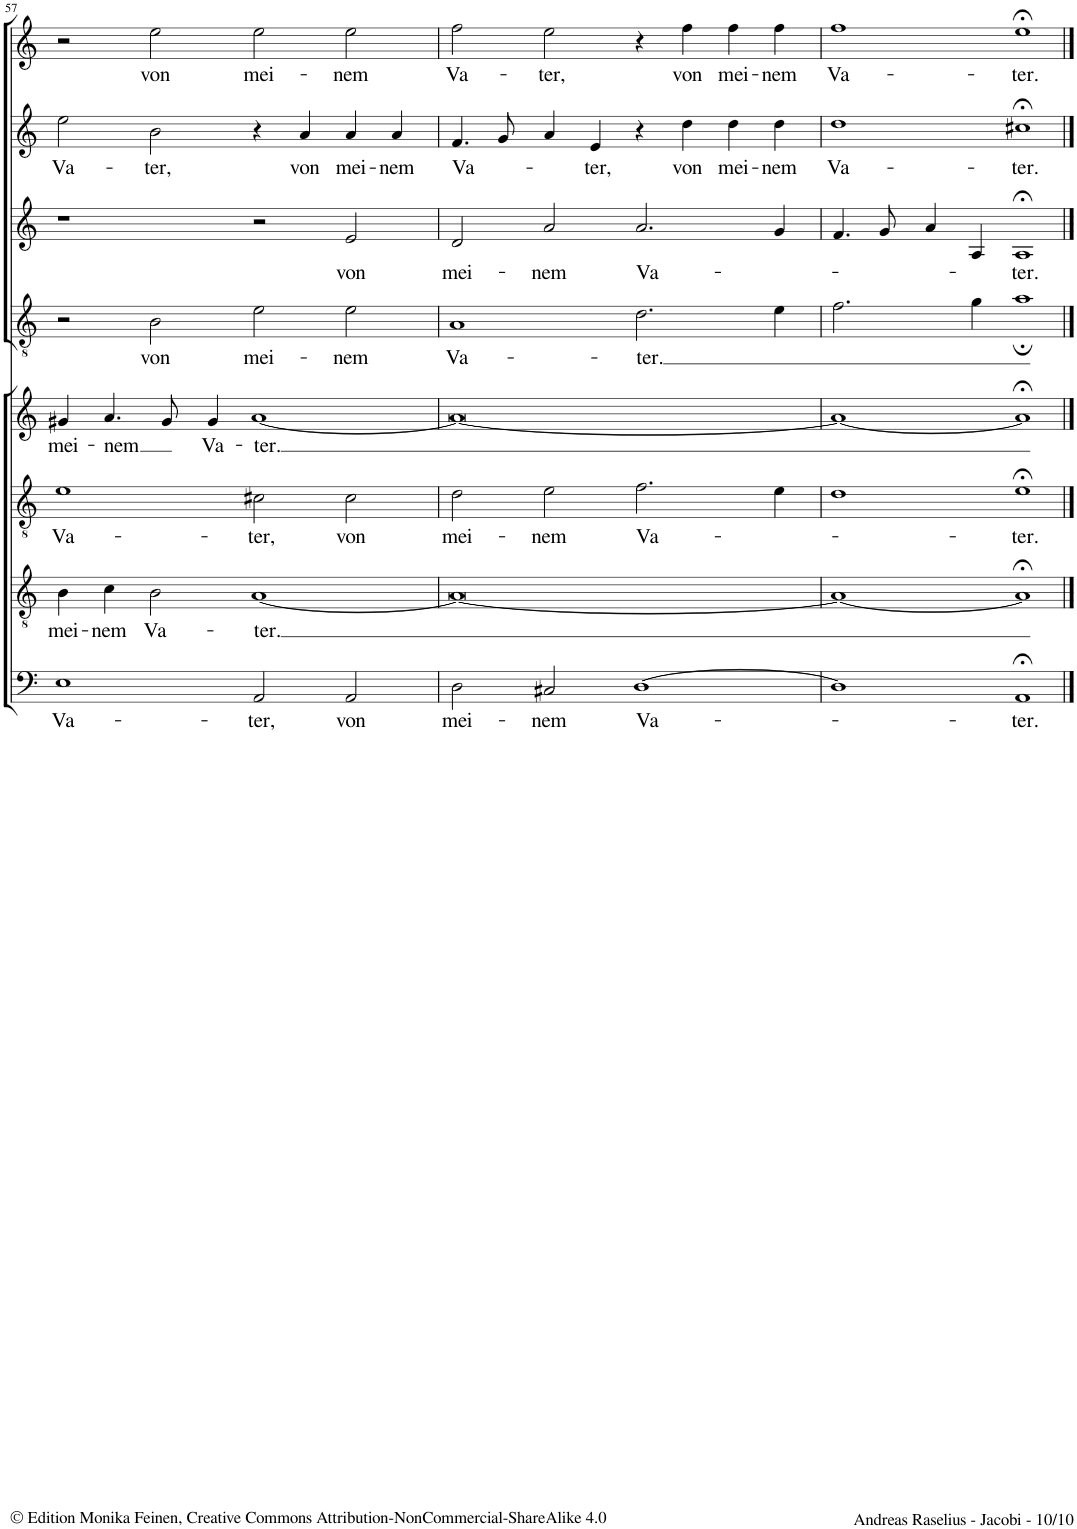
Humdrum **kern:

**kern	**text	**kern	**text	**kern	**text	**kern	**text	**kern	**text	**kern	**text	**kern	**text	**kern	**text
*part8	*part8	*part7	*part7	*part6	*part6	*part5	*part5	*part4	*part4	*part3	*part3	*part2	*part2	*part1	*part1
*staff8	*staff8	*staff7	*staff7	*staff6	*staff6	*staff5	*staff5	*staff4	*staff4	*staff3	*staff3	*staff2	*staff2	*staff1	*staff1
*I"Bassus 2	*	*I"Tenor 2	*	*I"Tenor 1	*	*I"Altus 2	*	*I"Bassus 1	*	*I"Altus 1	*	*I"Cantus 2	*	*I"Cantus 1	*
!!LO:PB:g=z
*clefF4	*	*clefGv2	*	*clefGv2	*	*clefG2	*	*clefGv2	*	*clefG2	*	*clefG2	*	*clefG2	*
*k[]	*	*k[]	*	*k[]	*	*k[]	*	*k[]	*	*k[]	*	*k[]	*	*k[]	*
*M4/2	*	*M4/2	*	*M4/2	*	*M4/2	*	*M4/2	*	*M4/2	*	*M4/2	*	*M4/2	*
*met(c|)	*	*met(c|)	*	*met(c|)	*	*met(c|)	*	*met(c|)	*	*met(c|)	*	*met(c|)	*	*met(c|)	*
=57	=57	=57	=57	=57	=57	=57	=57	=57	=57	=57	=57	=57	=57	=57	=57
!	!LO:LY:b	!	!LO:LY:b	!	!LO:LY:b	!	!LO:LY:b	!	!	!	!	!	!LO:LY:b	!	!
1E	Va-	4B\	mei-	1e	Va-	4g#X/	mei-	2r	.	1r	.	2ee\	Va-	2r	.
!	!	!	!LO:LY:b	!	!	!	!LO:LY:b	!	!	!	!	!	!	!	!
.	.	4c\	-nem	.	.	4.a/	-nem	.	.	.	.	.	.	.	.
!	!	!	!LO:LY:b	!	!	!	!	!	!LO:LY:b	!	!	!	!LO:LY:b	!	!LO:LY:b
.	.	2B\	Va-	.	.	.	.	2B\	von	.	.	2b\	-ter,	2ee\	von
.	.	.	.	.	.	8g#/	.	.	.	.	.	.	.	.	.
!	!	!	!	!	!	!	!LO:LY:b	!	!	!	!	!	!	!	!
.	.	.	.	.	.	4g#/	Va-	.	.	.	.	.	.	.	.
!	!LO:LY:b	!	!LO:LY:b	!	!LO:LY:b	!	!LO:LY:b	!	!LO:LY:b	!	!	!	!	!	!LO:LY:b
2AA/	-ter,	[1A	-ter.	2c#X\	-ter,	[1a	-ter.	2e\	mei-	2r	.	4r	.	2ee\	mei-
!	!	!	!	!	!	!	!	!	!	!	!	!	!LO:LY:b	!	!
.	.	.	.	.	.	.	.	.	.	.	.	4a/	von	.	.
!	!LO:LY:b	!	!	!	!LO:LY:b	!	!	!	!LO:LY:b	!	!LO:LY:b	!	!LO:LY:b	!	!LO:LY:b
2AA/	von	.	.	2c#\	von	.	.	2e\	-nem	2e/	von	4a/	mei-	2ee\	-nem
!	!	!	!	!	!	!	!	!	!	!	!	!	!LO:LY:b	!	!
.	.	.	.	.	.	.	.	.	.	.	.	4a/	-nem	.	.
=58	=58	=58	=58	=58	=58	=58	=58	=58	=58	=58	=58	=58	=58	=58	=58
!	!LO:LY:b	!	!	!	!LO:LY:b	!	!	!	!LO:LY:b	!	!LO:LY:b	!	!LO:LY:b	!	!LO:LY:b
2D\	mei-	0A_	.	2d\	mei-	0a_	.	1A	Va-	2d/	mei-	4.f/	Va-	2ff\	Va-
.	.	.	.	.	.	.	.	.	.	.	.	8g/	.	.	.
!	!LO:LY:b	!	!	!	!LO:LY:b	!	!	!	!	!	!LO:LY:b	!	!	!	!LO:LY:b
2C#X/	-nem	.	.	2e\	-nem	.	.	.	.	2a/	-nem	4a/	.	2ee\	-ter,
!	!	!	!	!	!	!	!	!	!	!	!	!	!LO:LY:b	!	!
.	.	.	.	.	.	.	.	.	.	.	.	4e/	-ter,	.	.
!	!LO:LY:b	!	!	!	!LO:LY:b	!	!	!	!LO:LY:b	!	!LO:LY:b	!	!	!	!
[1D	Va-	.	.	2.f\	Va-	.	.	2.d\	-ter.	2.a/	Va-	4r	.	4r	.
!	!	!	!	!	!	!	!	!	!	!	!	!	!LO:LY:b	!	!LO:LY:b
.	.	.	.	.	.	.	.	.	.	.	.	4dd\	von	4ff\	von
!	!	!	!	!	!	!	!	!	!	!	!	!	!LO:LY:b	!	!LO:LY:b
.	.	.	.	.	.	.	.	.	.	.	.	4dd\	mei-	4ff\	mei-
!	!	!	!	!	!	!	!	!	!	!	!	!	!LO:LY:b	!	!LO:LY:b
.	.	.	.	4e\	.	.	.	4e\	.	4g/	.	4dd\	-nem	4ff\	-nem
=59	=59	=59	=59	=59	=59	=59	=59	=59	=59	=59	=59	=59	=59	=59	=59
!	!	!	!	!	!	!	!	!	!	!	!	!	!LO:LY:b	!	!LO:LY:b
1D]	.	1A_	.	1d	.	1a_	.	2.f\	.	4.f/	.	1dd	Va-	1ff	Va-
.	.	.	.	.	.	.	.	.	.	8g/	.	.	.	.	.
.	.	.	.	.	.	.	.	.	.	4a/	.	.	.	.	.
.	.	.	.	.	.	.	.	4g\	.	4A/	.	.	.	.	.
!	!LO:LY:b	!	!	!	!LO:LY:b	!	!	!	!	!	!LO:LY:b	!	!LO:LY:b	!	!LO:LY:b
1AA;<	-ter.	1A;<]	.	1e;<	-ter.	1a;<]	.	1a;	.	1A;<	-ter.	1cc#X;<	-ter.	1ee;<	-ter.
==	==	==	==	==	==	==	==	==	==	==	==	==	==	==	==
*-	*-	*-	*-	*-	*-	*-	*-	*-	*-	*-	*-	*-	*-	*-	*-
